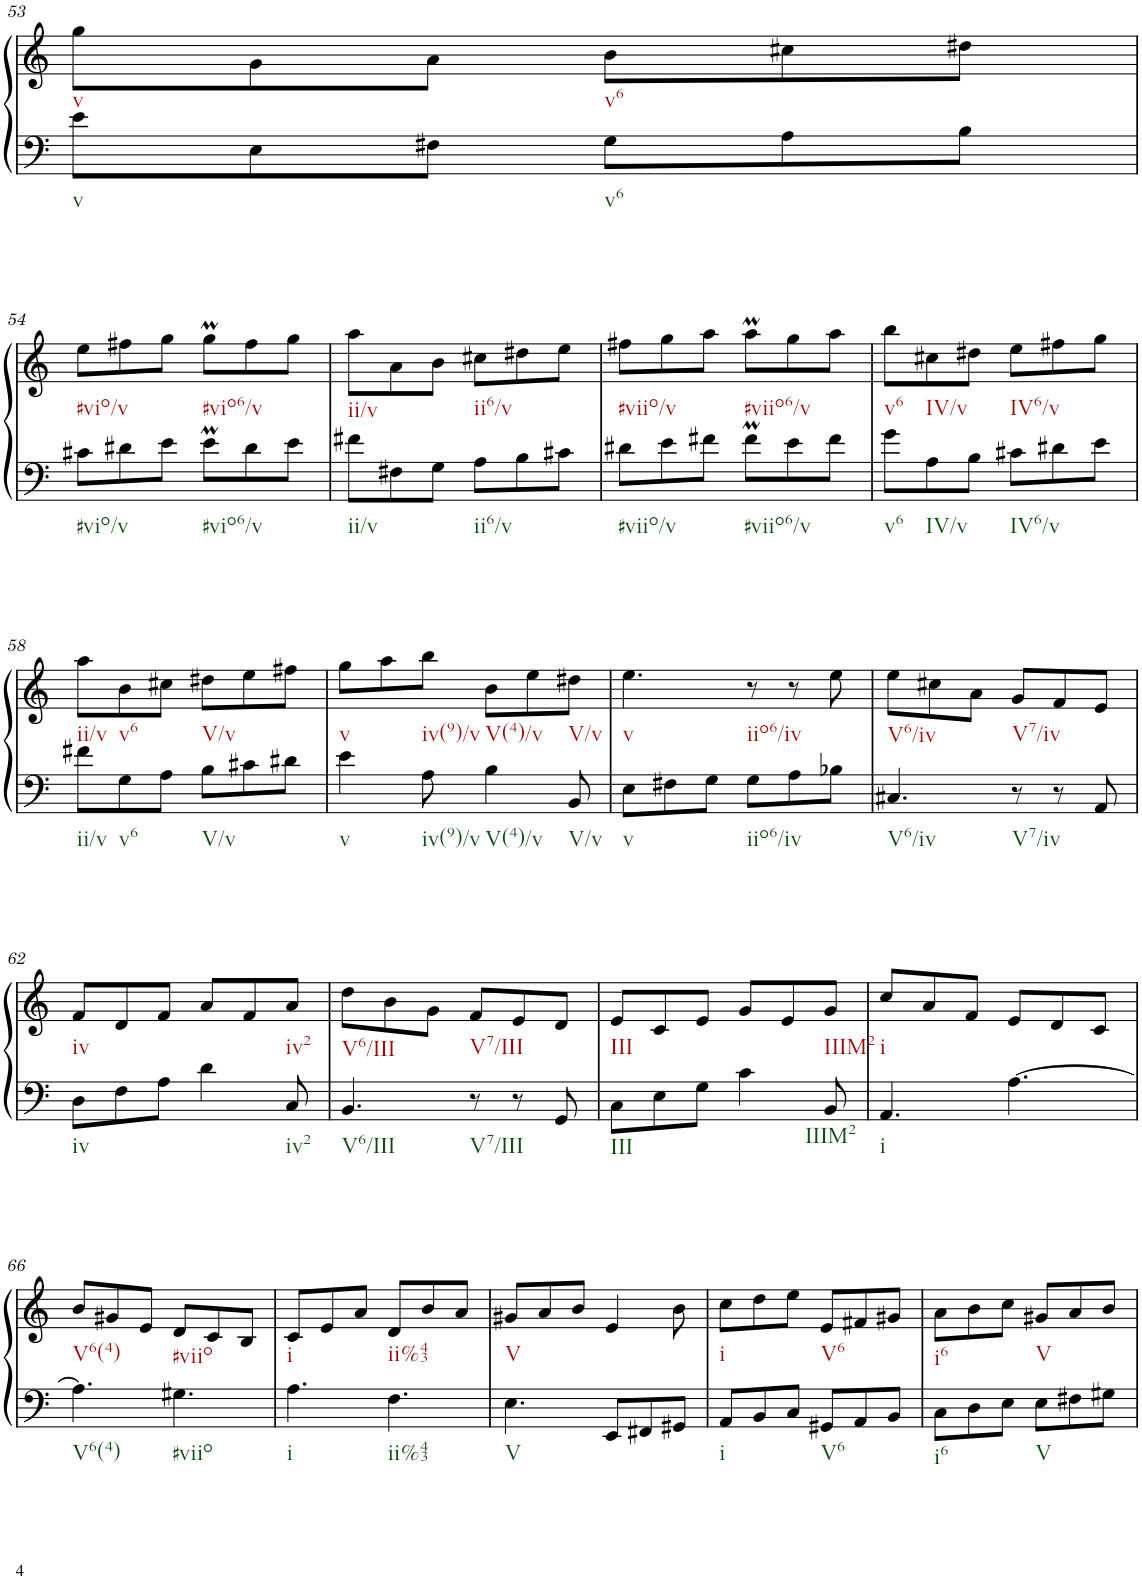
**kern	**kern
*part1	*part1
*staff2	*staff1
*I"Klavier linke Hand	*
!!LO:PB:g=z
*clefF4	*clefG2
*k[]	*k[]
*M6/8	*M6/8
=53	=53
8e\L	8gg\L
8E\	8g\
8F#X\J	8a\J
8G\L	8b\L
8A\	8cc#X\
8B\J	8dd#X\J
!!LO:LB:g=z
=54	=54
8c#X\L	8ee\L
8d#X\	8ff#X\
8e\J	8gg\J
8em\L	8ggM\L
8d#\	8ff#\
8e\J	8gg\J
=55	=55
8f#X\L	8aa\L
8F#X\	8a\
8G\J	8b\J
8A\L	8cc#X\L
8B\	8dd#X\
8c#X\J	8ee\J
=56	=56
8d#X\L	8ff#X\L
8e\	8gg\
8f#X\J	8aa\J
8f#m\L	8aaM\L
8e\	8gg\
8f#\J	8aa\J
=57	=57
8g\L	8bb\L
8A\	8cc#X\
8B\J	8dd#X\J
8c#X\L	8ee\L
8d#X\	8ff#X\
8e\J	8gg\J
!!LO:LB:g=z
=58	=58
8f#X\L	8aa\L
8G\	8b\
8A\J	8cc#X\J
8B\L	8dd#X\L
8c#X\	8ee\
8d#X\J	8ff#X\J
=59	=59
4e\	8gg\L
.	8aa\
8A\	8bb\J
4B\	8b\L
.	8ee\
8BB/	8dd#X\J
=60	=60
8E\L	4.ee\
8F#X\	.
8G\J	.
8G\L	8r
8A\	8r
8B-X\J	8ee\
=61	=61
4.C#X/	8ee\L
.	8cc#X\
.	8a\J
8r	8g/L
8r	8f/
8AA/	8e/J
!!LO:LB:g=z
=62	=62
8D\L	8f/L
8F\	8d/
8A\J	8f/J
4d\	8a/L
.	8f/
8C/	8a/J
=63	=63
4.BB/	8dd\L
.	8b\
.	8g\J
8r	8f/L
8r	8e/
8GG/	8d/J
=64	=64
8C\L	8e/L
8E\	8c/
8G\J	8e/J
4c\	8g/L
.	8e/
8BB/	8g/J
=65	=65
4.AA/	8cc/L
.	8a/
.	8f/J
[4.A\	8e/L
.	8d/
.	8c/J
!!LO:LB:g=z
=66	=66
4.A\]	8b/L
.	8g#X/
.	8e/J
4.G#X\	8d/L
.	8c/
.	8B/J
=67	=67
4.A\	8c/L
.	8e/
.	8a/J
4.F\	8d/L
.	8b/
.	8a/J
=68	=68
4.E\	8g#X/L
.	8a/
.	8b/J
8EE/L	4e/
8FF#X/	.
8GG#X/J	8b\
=69	=69
8AA/L	8cc\L
8BB/	8dd\
8C/J	8ee\J
8GG#X/L	8e/L
8AA/	8f#X/
8BB/J	8g#X/J
=70	=70
8C\L	8a\L
8D\	8b\
8E\J	8cc\J
8E\L	8g#X/L
8F#X\	8a/
8G#X\J	8b/J
=	=
*-	*-
